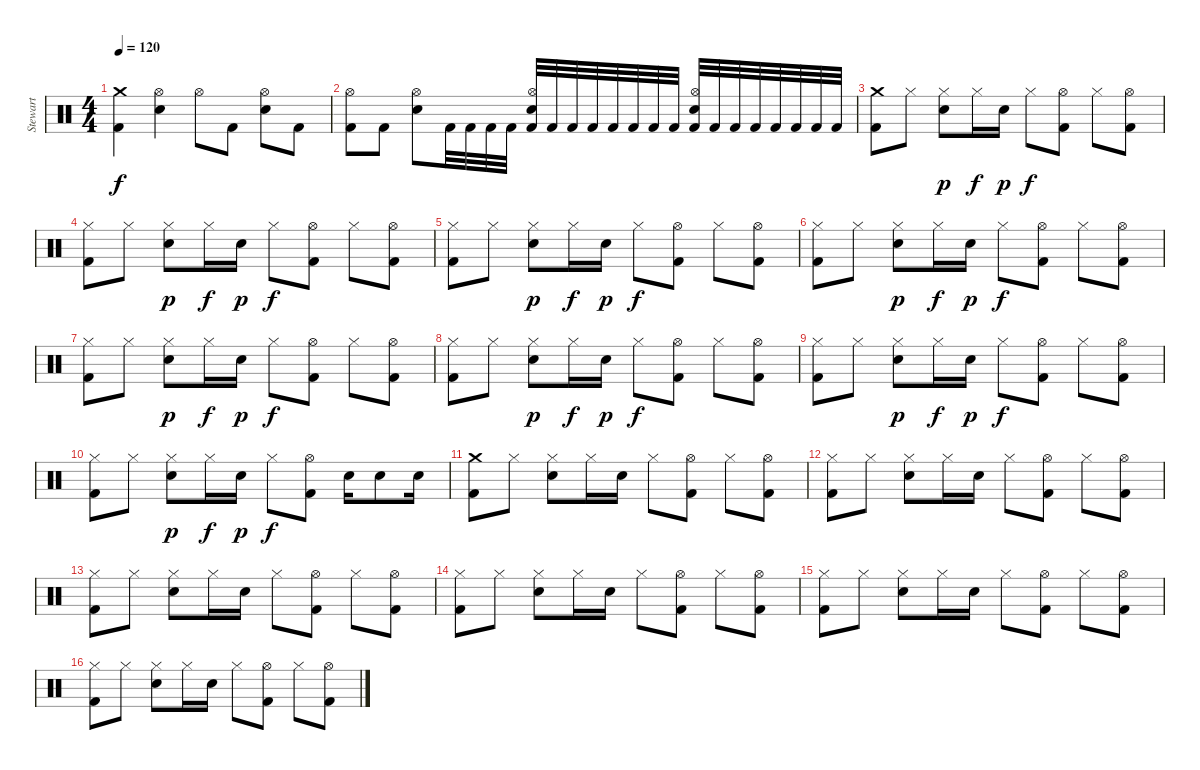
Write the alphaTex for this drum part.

\track ("Stewart" "Stewart") {instrument percussion}
\staff {score}
\articulation defaults
\ts (4 4)
\tempo 120
\clef neutral
\ks c
("Crash medium (hit)" "Kick (hit) 2").4{dy f} ("Hi-Hat (open)" "Electric Snare (hit)").4 "Hi-Hat (open)".8 "Kick (hit) 2".8 ("Hi-Hat (open)" "Electric Snare (hit)").8 "Kick (hit) 2".8 |
("Hi-Hat (open)" "Kick (hit) 2").8 "Kick (hit) 2".8 ("Hi-Hat (open)" "Electric Snare (hit)").8 "Kick (hit) 2".32 "Kick (hit) 2".32 "Kick (hit) 2".32 "Kick (hit) 2".32 ("Hi-Hat (open)" "Electric Snare (hit)" "Kick (hit) 2").32 "Kick (hit) 2".32 "Kick (hit) 2".32 "Kick (hit) 2".32 "Kick (hit) 2".32 "Kick (hit) 2".32 "Kick (hit) 2".32 "Kick (hit) 2".32 ("Hi-Hat (open)" "Electric Snare (hit)" "Kick (hit) 2").32 "Kick (hit) 2".32 "Kick (hit) 2".32 "Kick (hit) 2".32 "Kick (hit) 2".32 "Kick (hit) 2".32 "Kick (hit) 2".32 "Kick (hit) 2".32 |
("Crash medium (hit)" "Kick (hit) 2").8 "Hi-Hat (closed)".8 ("Hi-Hat (closed)" "Electric Snare (hit)").8{dy p} "Hi-Hat (closed)".16{dy f} "Electric Snare (hit)".16{dy p} "Hi-Hat (closed)".8{dy f} ("Hi-Hat (open)" "Kick (hit) 2").8 "Hi-Hat (closed)".8 ("Hi-Hat (open)" "Kick (hit) 2").8 |
("Hi-Hat (closed)" "Kick (hit) 2").8 "Hi-Hat (closed)".8 ("Hi-Hat (closed)" "Electric Snare (hit)").8{dy p} "Hi-Hat (closed)".16{dy f} "Electric Snare (hit)".16{dy p} "Hi-Hat (closed)".8{dy f} ("Hi-Hat (open)" "Kick (hit) 2").8 "Hi-Hat (closed)".8 ("Hi-Hat (open)" "Kick (hit) 2").8 |
("Hi-Hat (closed)" "Kick (hit) 2").8 "Hi-Hat (closed)".8 ("Hi-Hat (closed)" "Electric Snare (hit)").8{dy p} "Hi-Hat (closed)".16{dy f} "Electric Snare (hit)".16{dy p} "Hi-Hat (closed)".8{dy f} ("Hi-Hat (open)" "Kick (hit) 2").8 "Hi-Hat (closed)".8 ("Hi-Hat (open)" "Kick (hit) 2").8 |
("Hi-Hat (closed)" "Kick (hit) 2").8 "Hi-Hat (closed)".8 ("Hi-Hat (closed)" "Electric Snare (hit)").8{dy p} "Hi-Hat (closed)".16{dy f} "Electric Snare (hit)".16{dy p} "Hi-Hat (closed)".8{dy f} ("Hi-Hat (open)" "Kick (hit) 2").8 "Hi-Hat (closed)".8 ("Hi-Hat (open)" "Kick (hit) 2").8 |
("Hi-Hat (closed)" "Kick (hit) 2").8 "Hi-Hat (closed)".8 ("Hi-Hat (closed)" "Electric Snare (hit)").8{dy p} "Hi-Hat (closed)".16{dy f} "Electric Snare (hit)".16{dy p} "Hi-Hat (closed)".8{dy f} ("Hi-Hat (open)" "Kick (hit) 2").8 "Hi-Hat (closed)".8 ("Hi-Hat (open)" "Kick (hit) 2").8 |
("Hi-Hat (closed)" "Kick (hit) 2").8 "Hi-Hat (closed)".8 ("Hi-Hat (closed)" "Electric Snare (hit)").8{dy p} "Hi-Hat (closed)".16{dy f} "Electric Snare (hit)".16{dy p} "Hi-Hat (closed)".8{dy f} ("Hi-Hat (open)" "Kick (hit) 2").8 "Hi-Hat (closed)".8 ("Hi-Hat (open)" "Kick (hit) 2").8 |
("Hi-Hat (closed)" "Kick (hit) 2").8 "Hi-Hat (closed)".8 ("Hi-Hat (closed)" "Electric Snare (hit)").8{dy p} "Hi-Hat (closed)".16{dy f} "Electric Snare (hit)".16{dy p} "Hi-Hat (closed)".8{dy f} ("Hi-Hat (open)" "Kick (hit) 2").8 "Hi-Hat (closed)".8 ("Hi-Hat (open)" "Kick (hit) 2").8 |
("Hi-Hat (closed)" "Kick (hit) 2").8 "Hi-Hat (closed)".8 ("Hi-Hat (closed)" "Electric Snare (hit)").8{dy p} "Hi-Hat (closed)".16{dy f} "Electric Snare (hit)".16{dy p} "Hi-Hat (closed)".8{dy f} ("Hi-Hat (open)" "Kick (hit) 2").8 "Electric Snare (hit)".16 "Electric Snare (hit)".8 "Electric Snare (hit)".16 |
("Crash medium (hit)" "Kick (hit) 2").8 "Hi-Hat (closed)".8 ("Hi-Hat (closed)" "Electric Snare (hit)").8 "Hi-Hat (closed)".16 "Electric Snare (hit)".16 "Hi-Hat (closed)".8 ("Hi-Hat (open)" "Kick (hit) 2").8 "Hi-Hat (closed)".8 ("Hi-Hat (open)" "Kick (hit) 2").8 |
("Hi-Hat (closed)" "Kick (hit) 2").8 "Hi-Hat (closed)".8 ("Hi-Hat (closed)" "Electric Snare (hit)").8 "Hi-Hat (closed)".16 "Electric Snare (hit)".16 "Hi-Hat (closed)".8 ("Hi-Hat (open)" "Kick (hit) 2").8 "Hi-Hat (closed)".8 ("Hi-Hat (open)" "Kick (hit) 2").8 |
("Hi-Hat (closed)" "Kick (hit) 2").8 "Hi-Hat (closed)".8 ("Hi-Hat (closed)" "Electric Snare (hit)").8 "Hi-Hat (closed)".16 "Electric Snare (hit)".16 "Hi-Hat (closed)".8 ("Hi-Hat (open)" "Kick (hit) 2").8 "Hi-Hat (closed)".8 ("Hi-Hat (open)" "Kick (hit) 2").8 |
("Hi-Hat (closed)" "Kick (hit) 2").8 "Hi-Hat (closed)".8 ("Hi-Hat (closed)" "Electric Snare (hit)").8 "Hi-Hat (closed)".16 "Electric Snare (hit)".16 "Hi-Hat (closed)".8 ("Hi-Hat (open)" "Kick (hit) 2").8 "Hi-Hat (closed)".8 ("Hi-Hat (open)" "Kick (hit) 2").8 |
("Hi-Hat (closed)" "Kick (hit) 2").8 "Hi-Hat (closed)".8 ("Hi-Hat (closed)" "Electric Snare (hit)").8 "Hi-Hat (closed)".16 "Electric Snare (hit)".16 "Hi-Hat (closed)".8 ("Hi-Hat (open)" "Kick (hit) 2").8 "Hi-Hat (closed)".8 ("Hi-Hat (open)" "Kick (hit) 2").8 |
("Hi-Hat (closed)" "Kick (hit) 2").8 "Hi-Hat (closed)".8 ("Hi-Hat (closed)" "Electric Snare (hit)").8 "Hi-Hat (closed)".16 "Electric Snare (hit)".16 "Hi-Hat (closed)".8 ("Hi-Hat (open)" "Kick (hit) 2").8 "Hi-Hat (closed)".8 ("Hi-Hat (open)" "Kick (hit) 2").8
